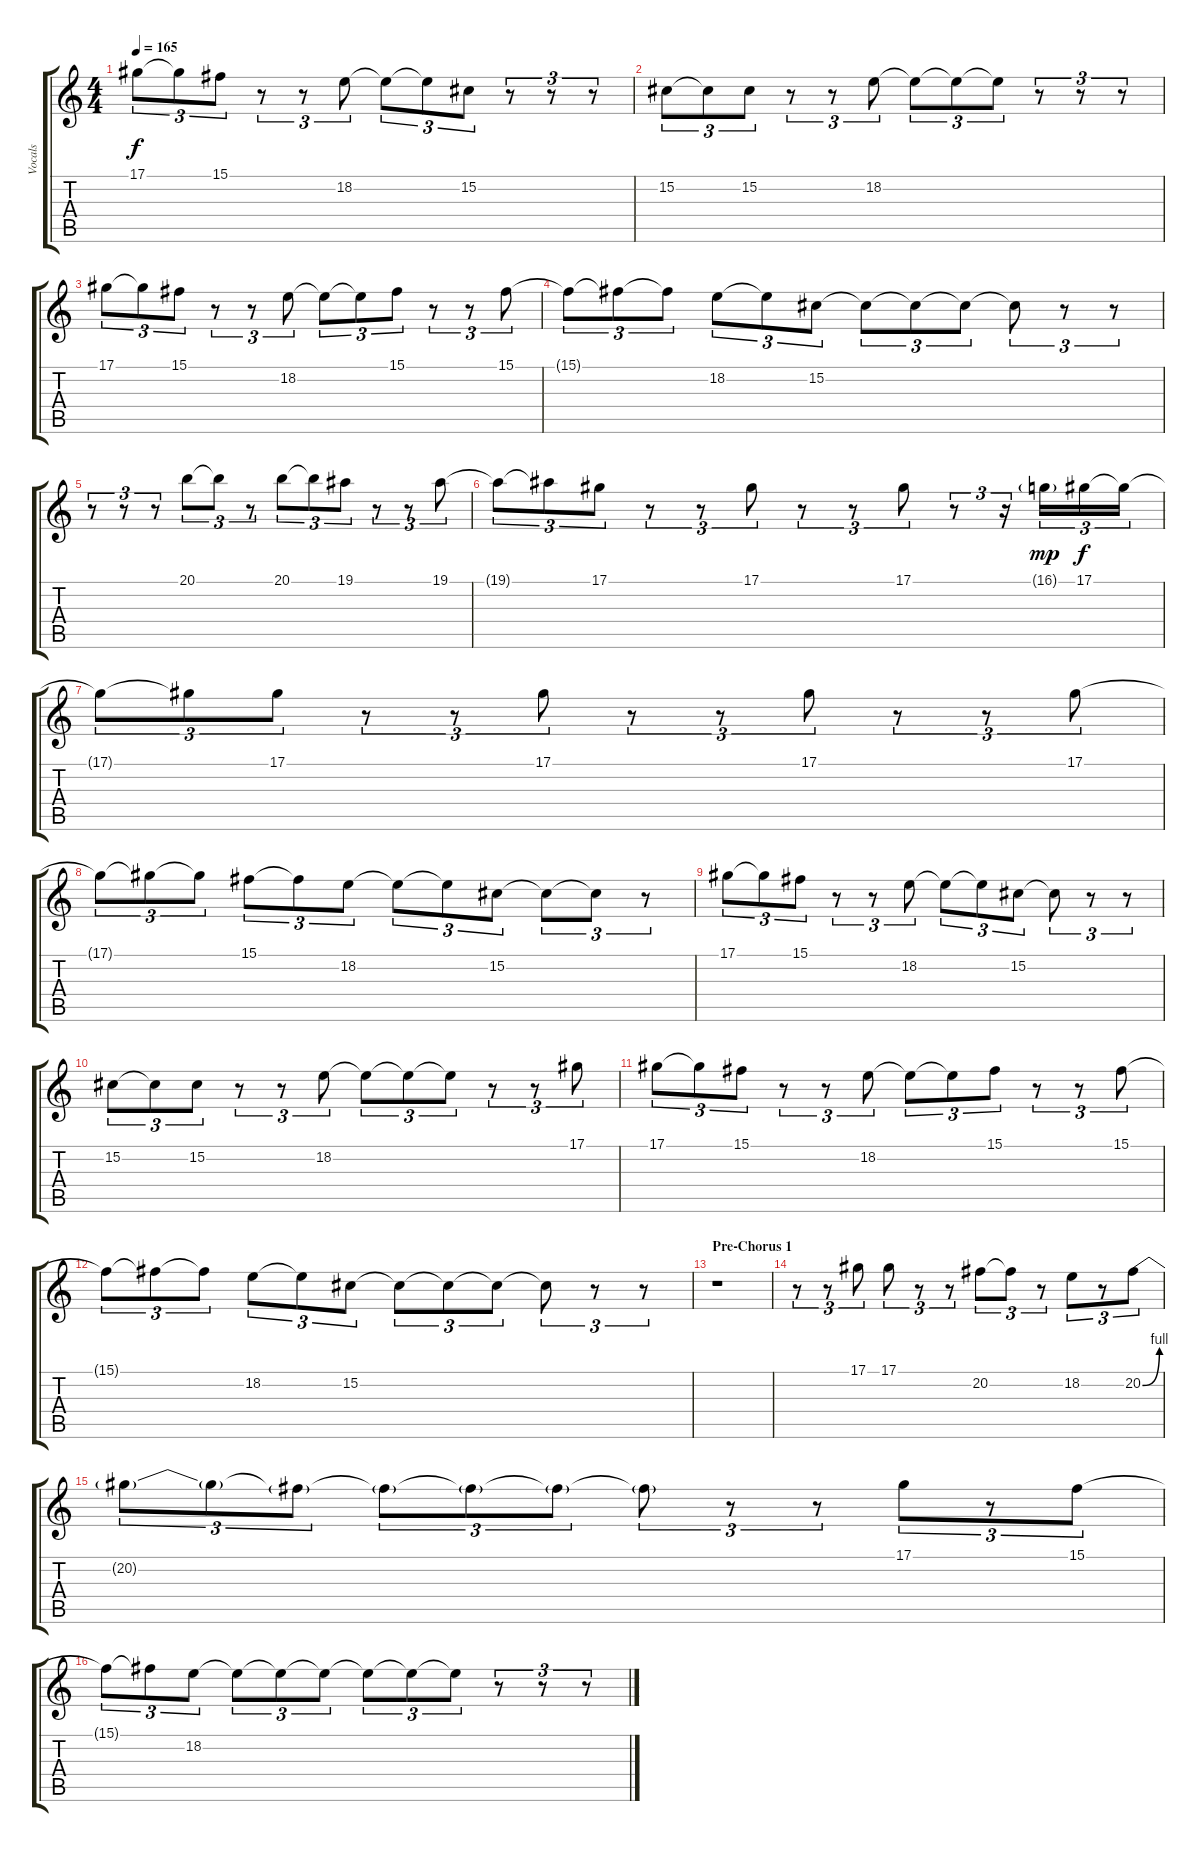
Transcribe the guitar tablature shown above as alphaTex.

\track ("Vocals" "Vocals") {instrument lead6voice}
\staff {score tabs}
\tuning (Eb4 Bb3 Gb3 Db3 Ab2 Db2) {hide}
\ts (4 4)
\tempo 165
\clef g2
\ks c
17.1.8{tu (3 2) dy f} 17.1{t}.8{tu (3 2)} 15.1.8{tu (3 2)} r.8{tu (3 2)} r.8{tu (3 2)} 18.2.8{tu (3 2)} 18.2{t}.8{tu (3 2)} 18.2{t}.8{tu (3 2)} 15.2.8{tu (3 2)} r.8{tu (3 2)} r.8{tu (3 2)} r.8{tu (3 2)} |
15.2.8{tu (3 2)} 15.2{t}.8{tu (3 2)} 15.2.8{tu (3 2)} r.8{tu (3 2)} r.8{tu (3 2)} 18.2.8{tu (3 2)} 18.2{t}.8{tu (3 2)} 18.2{t}.8{tu (3 2)} 18.2{t}.8{tu (3 2)} r.8{tu (3 2)} r.8{tu (3 2)} r.8{tu (3 2)} |
17.1.8{tu (3 2)} 17.1{t}.8{tu (3 2)} 15.1.8{tu (3 2)} r.8{tu (3 2)} r.8{tu (3 2)} 18.2.8{tu (3 2)} 18.2{t}.8{tu (3 2)} 18.2{t}.8{tu (3 2)} 15.1.8{tu (3 2)} r.8{tu (3 2)} r.8{tu (3 2)} 15.1.8{tu (3 2)} |
15.1{t}.8{tu (3 2)} 15.1{t}.8{tu (3 2)} 15.1{t}.8{tu (3 2)} 18.2.8{tu (3 2)} 18.2{t}.8{tu (3 2)} 15.2.8{tu (3 2)} 15.2{t}.8{tu (3 2)} 15.2{t}.8{tu (3 2)} 15.2{t}.8{tu (3 2)} 15.2{t}.8{tu (3 2)} r.8{tu (3 2)} r.8{tu (3 2)} |
r.8{tu (3 2)} r.8{tu (3 2)} r.8{tu (3 2)} 20.1.8{tu (3 2)} 20.1{t}.8{tu (3 2)} r.8{tu (3 2)} 20.1.8{tu (3 2)} 20.1{t}.8{tu (3 2)} 19.1.8{tu (3 2)} r.8{tu (3 2)} r.8{tu (3 2)} 19.1.8{tu (3 2)} |
19.1{t}.8{tu (3 2)} 19.1{t}.8{tu (3 2)} 17.1.8{tu (3 2)} r.8{tu (3 2)} r.8{tu (3 2)} 17.1.8{tu (3 2)} r.8{tu (3 2)} r.8{tu (3 2)} 17.1.8{tu (3 2)} r.8{tu (3 2)} r.16{tu (3 2)} 16.1{g}.16{tu (3 2) dy mp} 17.1.16{tu (3 2) dy f} 17.1{t}.16{tu (3 2)} |
17.1{t}.8{tu (3 2)} 17.1{t}.8{tu (3 2)} 17.1.8{tu (3 2)} r.8{tu (3 2)} r.8{tu (3 2)} 17.1.8{tu (3 2)} r.8{tu (3 2)} r.8{tu (3 2)} 17.1.8{tu (3 2)} r.8{tu (3 2)} r.8{tu (3 2)} 17.1.8{tu (3 2)} |
17.1{t}.8{tu (3 2)} 17.1{t}.8{tu (3 2)} 17.1{t}.8{tu (3 2)} 15.1.8{tu (3 2)} 15.1{t}.8{tu (3 2)} 18.2.8{tu (3 2)} 18.2{t}.8{tu (3 2)} 18.2{t}.8{tu (3 2)} 15.2.8{tu (3 2)} 15.2{t}.8{tu (3 2)} 15.2{t}.8{tu (3 2)} r.8{tu (3 2)} |
17.1.8{tu (3 2)} 17.1{t}.8{tu (3 2)} 15.1.8{tu (3 2)} r.8{tu (3 2)} r.8{tu (3 2)} 18.2.8{tu (3 2)} 18.2{t}.8{tu (3 2)} 18.2{t}.8{tu (3 2)} 15.2.8{tu (3 2)} 15.2{t}.8{tu (3 2)} r.8{tu (3 2)} r.8{tu (3 2)} |
15.2.8{tu (3 2)} 15.2{t}.8{tu (3 2)} 15.2.8{tu (3 2)} r.8{tu (3 2)} r.8{tu (3 2)} 18.2.8{tu (3 2)} 18.2{t}.8{tu (3 2)} 18.2{t}.8{tu (3 2)} 18.2{t}.8{tu (3 2)} r.8{tu (3 2)} r.8{tu (3 2)} 17.1.8{tu (3 2)} |
17.1.8{tu (3 2)} 17.1{t}.8{tu (3 2)} 15.1.8{tu (3 2)} r.8{tu (3 2)} r.8{tu (3 2)} 18.2.8{tu (3 2)} 18.2{t}.8{tu (3 2)} 18.2{t}.8{tu (3 2)} 15.1.8{tu (3 2)} r.8{tu (3 2)} r.8{tu (3 2)} 15.1.8{tu (3 2)} |
15.1{t}.8{tu (3 2)} 15.1{t}.8{tu (3 2)} 15.1{t}.8{tu (3 2)} 18.2.8{tu (3 2)} 18.2{t}.8{tu (3 2)} 15.2.8{tu (3 2)} 15.2{t}.8{tu (3 2)} 15.2{t}.8{tu (3 2)} 15.2{t}.8{tu (3 2)} 15.2{t}.8{tu (3 2)} r.8{tu (3 2)} r.8{tu (3 2)} |
\section ("" "Pre-Chorus 1")
r.1 |
r.8{tu (3 2)} r.8{tu (3 2)} 17.1.8{tu (3 2)} 17.1.8{tu (3 2)} r.8{tu (3 2)} r.8{tu (3 2)} 20.2.8{tu (3 2)} 20.2{t}.8{tu (3 2)} r.8{tu (3 2)} 18.2.8{tu (3 2)} r.8{tu (3 2)} 20.2{be (bend 0 0 60 4)}.8{tu (3 2)} |
20.2{t}.8{tu (3 2)} 20.2{t}.8{tu (3 2)} 20.2{t}.8{tu (3 2)} 20.2{t}.8{tu (3 2)} 20.2{t}.8{tu (3 2)} 20.2{t}.8{tu (3 2)} 20.2{t}.8{tu (3 2)} r.8{tu (3 2)} r.8{tu (3 2)} 17.1.8{tu (3 2)} r.8{tu (3 2)} 15.1.8{tu (3 2)} |
15.1{t}.8{tu (3 2)} 15.1{t}.8{tu (3 2)} 18.2.8{tu (3 2)} 18.2{t}.8{tu (3 2)} 18.2{t}.8{tu (3 2)} 18.2{t}.8{tu (3 2)} 18.2{t}.8{tu (3 2)} 18.2{t}.8{tu (3 2)} 18.2{t}.8{tu (3 2)} r.8{tu (3 2)} r.8{tu (3 2)} r.8{tu (3 2)}
